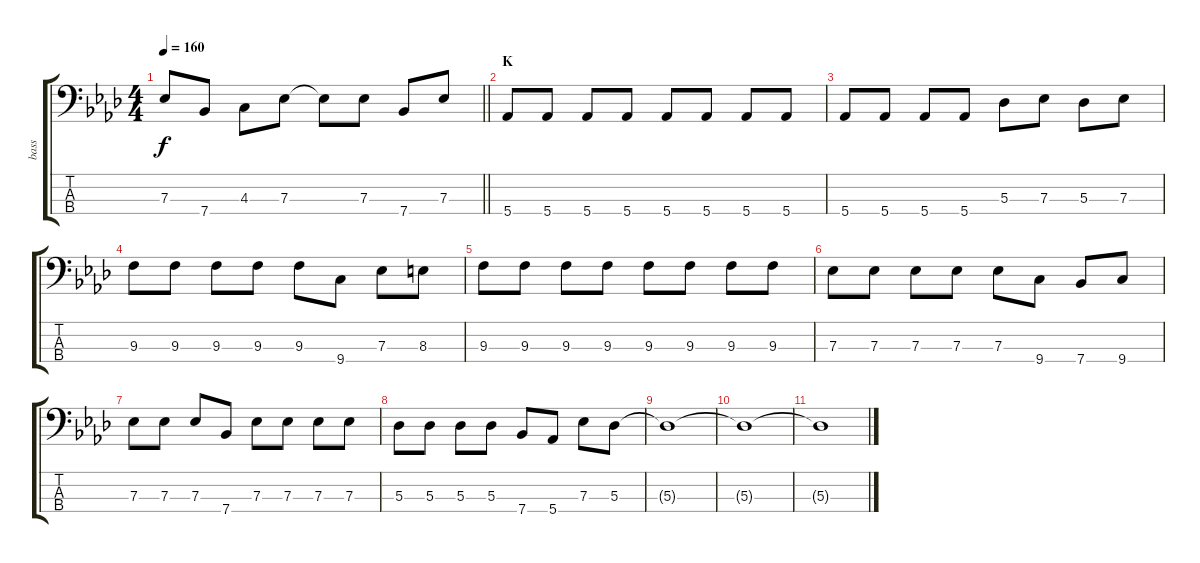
\track ("bass" "bass") {instrument electricbassfinger}
\staff {score tabs}
\tuning (Gb2 Db2 Ab1 Eb1) {hide}
\ts (4 4)
\tempo 160
\clef f4
\barLineRight lightlight
\ks ab
7.3{t}.8{dy f} 7.4.8 4.3.8 7.3.8 7.3{t}.8 7.3.8 7.4.8 7.3.8 |
\section ("" "K")
5.4.8 5.4.8 5.4.8 5.4.8 5.4.8 5.4.8 5.4.8 5.4.8 |
5.4.8 5.4.8 5.4.8 5.4.8 5.3.8 7.3.8 5.3.8 7.3.8 |
9.3.8 9.3.8 9.3.8 9.3.8 9.3.8 9.4.8 7.3.8 8.3.8 |
9.3.8 9.3.8 9.3.8 9.3.8 9.3.8 9.3.8 9.3.8 9.3.8 |
7.3.8 7.3.8 7.3.8 7.3.8 7.3.8 9.4.8 7.4.8 9.4.8 |
7.3.8 7.3.8 7.3.8 7.4.8 7.3.8 7.3.8 7.3.8 7.3.8 |
5.3.8 5.3.8 5.3.8 5.3.8 7.4.8 5.4.8 7.3.8 5.3.8 |
5.3{t}.1 |
5.3{t}.1 |
5.3{t}.1
